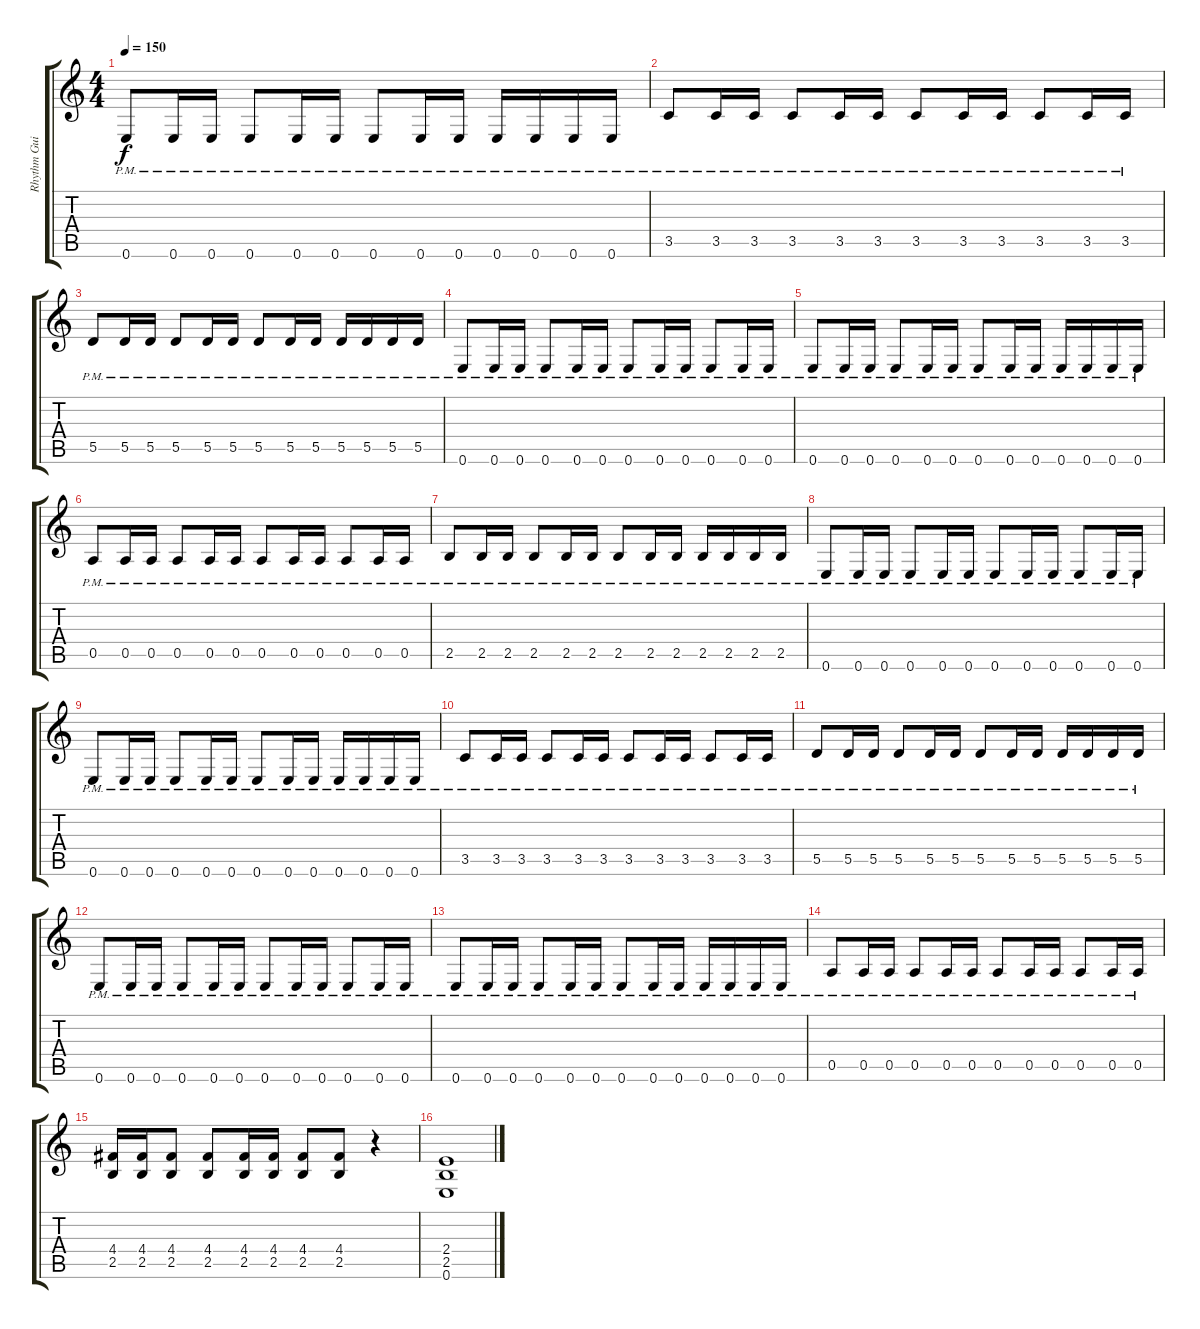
\track ("Rhythm Guitar II" "Rhythm Gui") {instrument overdrivenguitar}
\staff {score tabs}
\tuning (E4 B3 G3 D3 A2 E2) {hide}
\ts (4 4)
\tempo 150
\clef g2
\ks c
0.6{pm}.8{dy f} 0.6{pm}.16 0.6{pm}.16 0.6{pm}.8 0.6{pm}.16 0.6{pm}.16 0.6{pm}.8 0.6{pm}.16 0.6{pm}.16 0.6{pm}.16 0.6{pm}.16 0.6{pm}.16 0.6{pm}.16 |
3.5{pm}.8 3.5{pm}.16 3.5{pm}.16 3.5{pm}.8 3.5{pm}.16 3.5{pm}.16 3.5{pm}.8 3.5{pm}.16 3.5{pm}.16 3.5{pm}.8 3.5{pm}.16 3.5{pm}.16 |
5.5{pm}.8 5.5{pm}.16 5.5{pm}.16 5.5{pm}.8 5.5{pm}.16 5.5{pm}.16 5.5{pm}.8 5.5{pm}.16 5.5{pm}.16 5.5{pm}.16 5.5{pm}.16 5.5{pm}.16 5.5{pm}.16 |
0.6{pm}.8 0.6{pm}.16 0.6{pm}.16 0.6{pm}.8 0.6{pm}.16 0.6{pm}.16 0.6{pm}.8 0.6{pm}.16 0.6{pm}.16 0.6{pm}.8 0.6{pm}.16 0.6{pm}.16 |
0.6{pm}.8 0.6{pm}.16 0.6{pm}.16 0.6{pm}.8 0.6{pm}.16 0.6{pm}.16 0.6{pm}.8 0.6{pm}.16 0.6{pm}.16 0.6{pm}.16 0.6{pm}.16 0.6{pm}.16 0.6{pm}.16 |
0.5{pm}.8 0.5{pm}.16 0.5{pm}.16 0.5{pm}.8 0.5{pm}.16 0.5{pm}.16 0.5{pm}.8 0.5{pm}.16 0.5{pm}.16 0.5{pm}.8 0.5{pm}.16 0.5{pm}.16 |
2.5{pm}.8 2.5{pm}.16 2.5{pm}.16 2.5{pm}.8 2.5{pm}.16 2.5{pm}.16 2.5{pm}.8 2.5{pm}.16 2.5{pm}.16 2.5{pm}.16 2.5{pm}.16 2.5{pm}.16 2.5{pm}.16 |
0.6{pm}.8 0.6{pm}.16 0.6{pm}.16 0.6{pm}.8 0.6{pm}.16 0.6{pm}.16 0.6{pm}.8 0.6{pm}.16 0.6{pm}.16 0.6{pm}.8 0.6{pm}.16 0.6{pm}.16 |
0.6{pm}.8 0.6{pm}.16 0.6{pm}.16 0.6{pm}.8 0.6{pm}.16 0.6{pm}.16 0.6{pm}.8 0.6{pm}.16 0.6{pm}.16 0.6{pm}.16 0.6{pm}.16 0.6{pm}.16 0.6{pm}.16 |
3.5{pm}.8 3.5{pm}.16 3.5{pm}.16 3.5{pm}.8 3.5{pm}.16 3.5{pm}.16 3.5{pm}.8 3.5{pm}.16 3.5{pm}.16 3.5{pm}.8 3.5{pm}.16 3.5{pm}.16 |
5.5{pm}.8 5.5{pm}.16 5.5{pm}.16 5.5{pm}.8 5.5{pm}.16 5.5{pm}.16 5.5{pm}.8 5.5{pm}.16 5.5{pm}.16 5.5{pm}.16 5.5{pm}.16 5.5{pm}.16 5.5{pm}.16 |
0.6{pm}.8 0.6{pm}.16 0.6{pm}.16 0.6{pm}.8 0.6{pm}.16 0.6{pm}.16 0.6{pm}.8 0.6{pm}.16 0.6{pm}.16 0.6{pm}.8 0.6{pm}.16 0.6{pm}.16 |
0.6{pm}.8 0.6{pm}.16 0.6{pm}.16 0.6{pm}.8 0.6{pm}.16 0.6{pm}.16 0.6{pm}.8 0.6{pm}.16 0.6{pm}.16 0.6{pm}.16 0.6{pm}.16 0.6{pm}.16 0.6{pm}.16 |
0.5{pm}.8 0.5{pm}.16 0.5{pm}.16 0.5{pm}.8 0.5{pm}.16 0.5{pm}.16 0.5{pm}.8 0.5{pm}.16 0.5{pm}.16 0.5{pm}.8 0.5{pm}.16 0.5{pm}.16 |
(4.4 2.5).16 (4.4 2.5).16 (4.4 2.5).8 (4.4 2.5).8 (4.4 2.5).16 (4.4 2.5).16 (4.4 2.5).8 (4.4 2.5).8 r.4 |
(2.4 2.5 0.6).1
